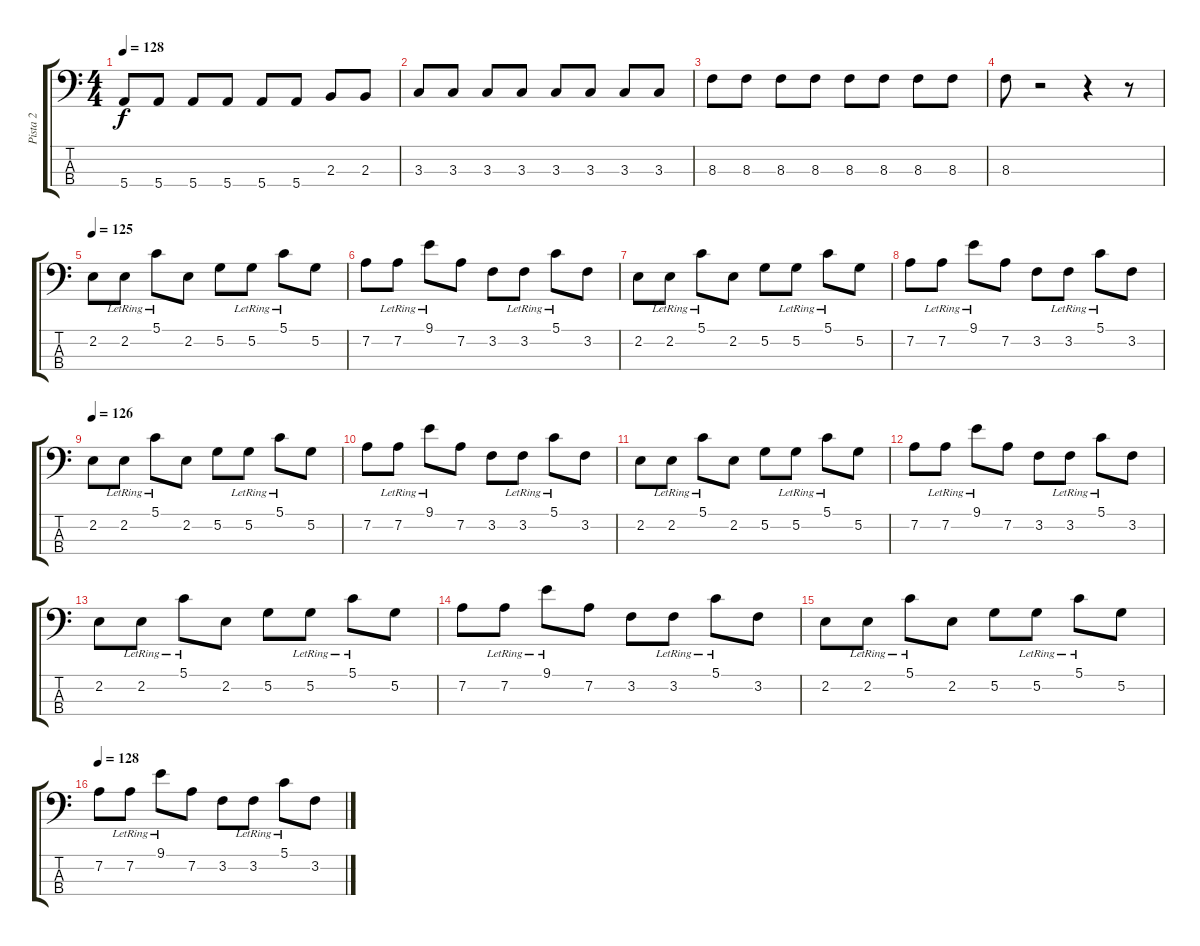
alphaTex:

\track ("Pista 2" "Pista 2") {instrument electricbasspick}
\staff {score tabs}
\tuning (G2 D2 A1 E1) {hide}
\ts (4 4)
\tempo 128
\clef f4
\ks c
5.4.8{dy f} 5.4.8 5.4.8 5.4.8 5.4.8 5.4.8 2.3.8 2.3.8 |
3.3.8 3.3.8 3.3.8 3.3.8 3.3.8 3.3.8 3.3.8 3.3.8 |
8.3.8 8.3.8 8.3.8 8.3.8 8.3.8 8.3.8 8.3.8 8.3.8 |
8.3.8 r.2 r.4 r.8 |
\tempo 125
2.2.8 2.2{lr}.8 5.1{lr}.8 2.2.8 5.2.8 5.2{lr}.8 5.1{lr}.8 5.2.8 |
7.2.8 7.2{lr}.8 9.1{lr}.8 7.2.8 3.2.8 3.2{lr}.8 5.1{lr}.8 3.2.8 |
2.2.8 2.2{lr}.8 5.1{lr}.8 2.2.8 5.2.8 5.2{lr}.8 5.1{lr}.8 5.2.8 |
7.2.8 7.2{lr}.8 9.1{lr}.8 7.2.8 3.2.8 3.2{lr}.8 5.1{lr}.8 3.2.8 |
\tempo 126
2.2.8 2.2{lr}.8 5.1{lr}.8 2.2.8 5.2.8 5.2{lr}.8 5.1{lr}.8 5.2.8 |
7.2.8 7.2{lr}.8 9.1{lr}.8 7.2.8 3.2.8 3.2{lr}.8 5.1{lr}.8 3.2.8 |
2.2.8 2.2{lr}.8 5.1{lr}.8 2.2.8 5.2.8 5.2{lr}.8 5.1{lr}.8 5.2.8 |
7.2.8 7.2{lr}.8 9.1{lr}.8 7.2.8 3.2.8 3.2{lr}.8 5.1{lr}.8 3.2.8 |
2.2.8 2.2{lr}.8 5.1{lr}.8 2.2.8 5.2.8 5.2{lr}.8 5.1{lr}.8 5.2.8 |
7.2.8 7.2{lr}.8 9.1{lr}.8 7.2.8 3.2.8 3.2{lr}.8 5.1{lr}.8 3.2.8 |
2.2.8 2.2{lr}.8 5.1{lr}.8 2.2.8 5.2.8 5.2{lr}.8 5.1{lr}.8 5.2.8 |
\tempo 128
7.2.8 7.2{lr}.8 9.1{lr}.8 7.2.8 3.2.8 3.2{lr}.8 5.1{lr}.8 3.2.8
